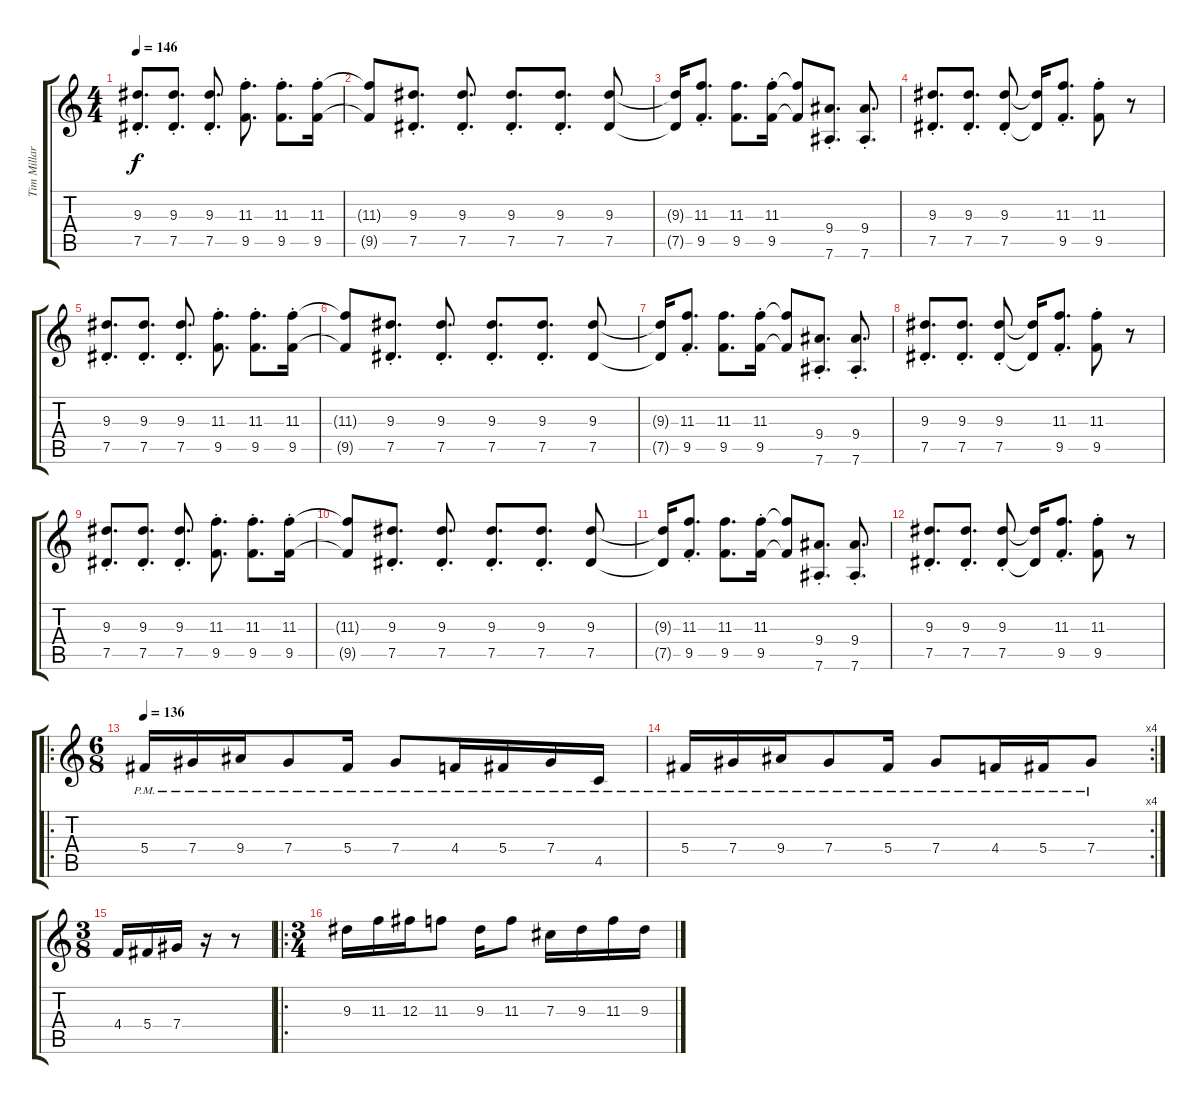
\track ("Tim Millar" "Tim Millar") {instrument distortionguitar}
\staff {score tabs}
\tuning (Eb4 Bb3 Gb3 Db3 Ab2 Eb2) {hide}
\ts (4 4)
\tempo 146
\clef g2
\ks c
(9.3{st} 7.5{st}).8{d dy f} (9.3{st} 7.5{st}).8{d} (9.3{st} 7.5{st}).8{d} (11.3{st} 9.5{st}).8{d} (11.3{st} 9.5{st}).8{d} (11.3{st} 9.5).16 |
(11.3{t} 9.5{t}).8 (9.3{st} 7.5{st}).8{d} (9.3{st} 7.5{st}).8{d} (9.3{st} 7.5{st}).8{d} (9.3{st} 7.5{st}).8{d} (9.3 7.5).8 |
(9.3{t} 7.5{t}).16 (11.3{st} 9.5{st}).8{d} (11.3 9.5).8{d} (11.3{st} 9.5{st}).16 (11.3{t} 9.5{t}).8 (9.4{st} 7.6{st}).8{d} (9.4{st} 7.6{st}).8{d} |
(9.3{st} 7.5{st}).8{d} (9.3{st} 7.5{st}).8{d} (9.3{st} 7.5{st}).8 (9.3{t} 7.5{t}).16 (11.3{st} 9.5{st}).8{d} (11.3{st} 9.5{st}).8 r.8 |
(9.3{st} 7.5{st}).8{d} (9.3{st} 7.5{st}).8{d} (9.3{st} 7.5{st}).8{d} (11.3{st} 9.5{st}).8{d} (11.3{st} 9.5{st}).8{d} (11.3{st} 9.5).16 |
(11.3{t} 9.5{t}).8 (9.3{st} 7.5{st}).8{d} (9.3{st} 7.5{st}).8{d} (9.3{st} 7.5{st}).8{d} (9.3{st} 7.5{st}).8{d} (9.3 7.5).8 |
(9.3{t} 7.5{t}).16 (11.3{st} 9.5{st}).8{d} (11.3 9.5).8{d} (11.3{st} 9.5{st}).16 (11.3{t} 9.5{t}).8 (9.4{st} 7.6{st}).8{d} (9.4{st} 7.6{st}).8{d} |
(9.3{st} 7.5{st}).8{d} (9.3{st} 7.5{st}).8{d} (9.3{st} 7.5{st}).8 (9.3{t} 7.5{t}).16 (11.3{st} 9.5{st}).8{d} (11.3{st} 9.5{st}).8 r.8 |
(9.3{st} 7.5{st}).8{d} (9.3{st} 7.5{st}).8{d} (9.3{st} 7.5{st}).8{d} (11.3{st} 9.5{st}).8{d} (11.3{st} 9.5{st}).8{d} (11.3{st} 9.5).16 |
(11.3{t} 9.5{t}).8 (9.3{st} 7.5{st}).8{d} (9.3{st} 7.5{st}).8{d} (9.3{st} 7.5{st}).8{d} (9.3{st} 7.5{st}).8{d} (9.3 7.5).8 |
(9.3{t} 7.5{t}).16 (11.3{st} 9.5{st}).8{d} (11.3 9.5).8{d} (11.3{st} 9.5{st}).16 (11.3{t} 9.5{t}).8 (9.4{st} 7.6{st}).8{d} (9.4{st} 7.6{st}).8{d} |
(9.3{st} 7.5{st}).8{d} (9.3{st} 7.5{st}).8{d} (9.3{st} 7.5{st}).8 (9.3{t} 7.5{t}).16 (11.3{st} 9.5{st}).8{d} (11.3{st} 9.5{st}).8 r.8 |
\ro
\ts (6 8)
\tempo 136
5.4{pm}.16 7.4{pm}.16 9.4{pm}.16 7.4{pm}.8 5.4{pm}.16 7.4{pm}.8 4.4{pm}.16 5.4{pm}.16 7.4{pm}.16 4.5{pm}.16 |
\rc 4
5.4{pm}.16 7.4{pm}.16 9.4{pm}.16 7.4{pm}.8 5.4{pm}.16 7.4{pm}.8 4.4{pm}.16 5.4{pm}.16 7.4{pm}.8 |
\ts (3 8)
4.4.16 5.4.16 7.4.16 r.16 r.8 |
\ro
\ts (3 4)
9.3.16 11.3.16 12.3.16 11.3.8 9.3.16 11.3.8 7.3.16 9.3.16 11.3.16 9.3.16
